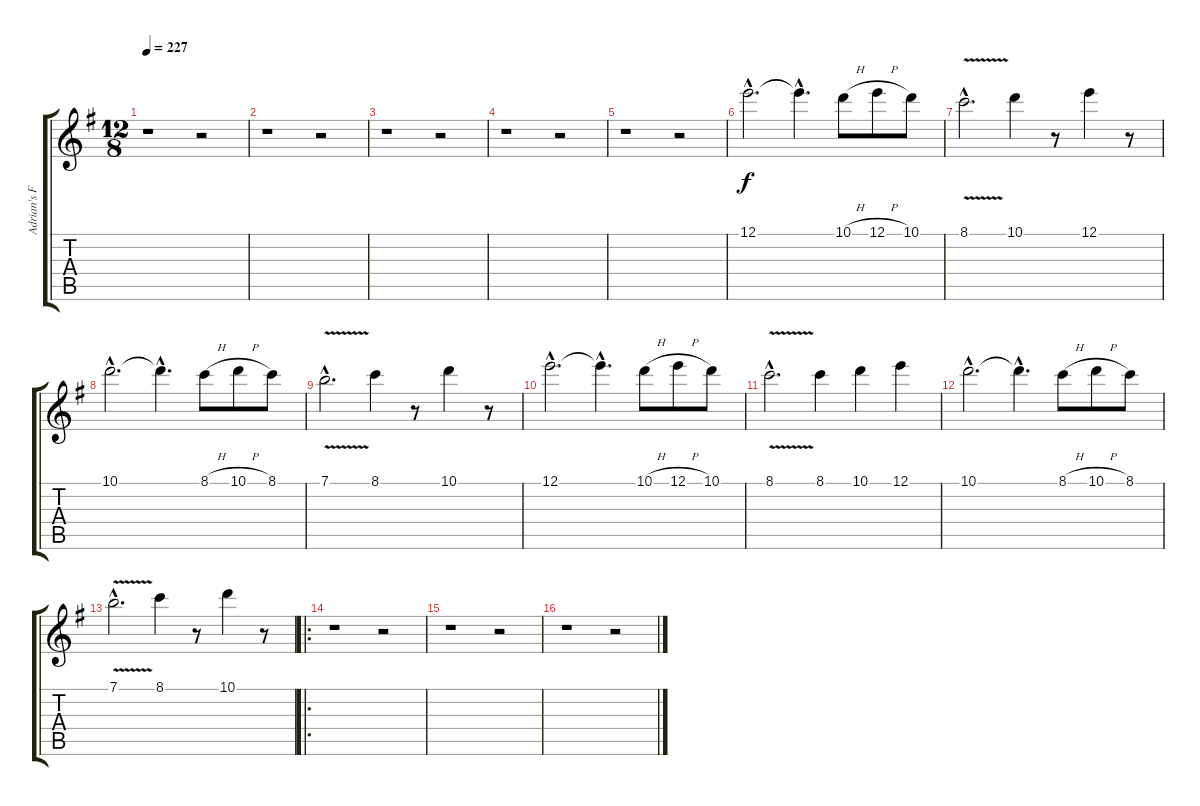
\track ("Adrian's Fills" "Adrian's F") {instrument distortionguitar}
\staff {score tabs}
\tuning (E4 B3 G3 D3 A2 E2) {hide}
\ts (12 8)
\tempo 227
\clef g2
\ks g
r.1{dy f} r.2 |
r.1 r.2 |
r.1 r.2 |
r.1 r.2 |
r.1 r.2 |
12.1{hac}.2{d} 12.1{hac t}.4{d} 10.1{h}.8 12.1{h}.8 10.1.8 |
8.1{v hac}.2{d} 10.1.4 r.8 12.1.4 r.8 |
10.1{hac}.2{d} 10.1{hac t}.4{d} 8.1{h}.8 10.1{h}.8 8.1.8 |
7.1{v hac}.2{d} 8.1.4 r.8 10.1.4 r.8 |
12.1{hac}.2{d} 12.1{hac t}.4{d} 10.1{h}.8 12.1{h}.8 10.1.8 |
8.1{v hac}.2{d} 8.1.4 10.1.4 12.1.4 |
10.1{hac}.2{d} 10.1{hac t}.4{d} 8.1{h}.8 10.1{h}.8 8.1.8 |
7.1{v hac}.2{d} 8.1.4 r.8 10.1.4 r.8 |
\ro
r.1 r.2 |
r.1 r.2 |
r.1 r.2
